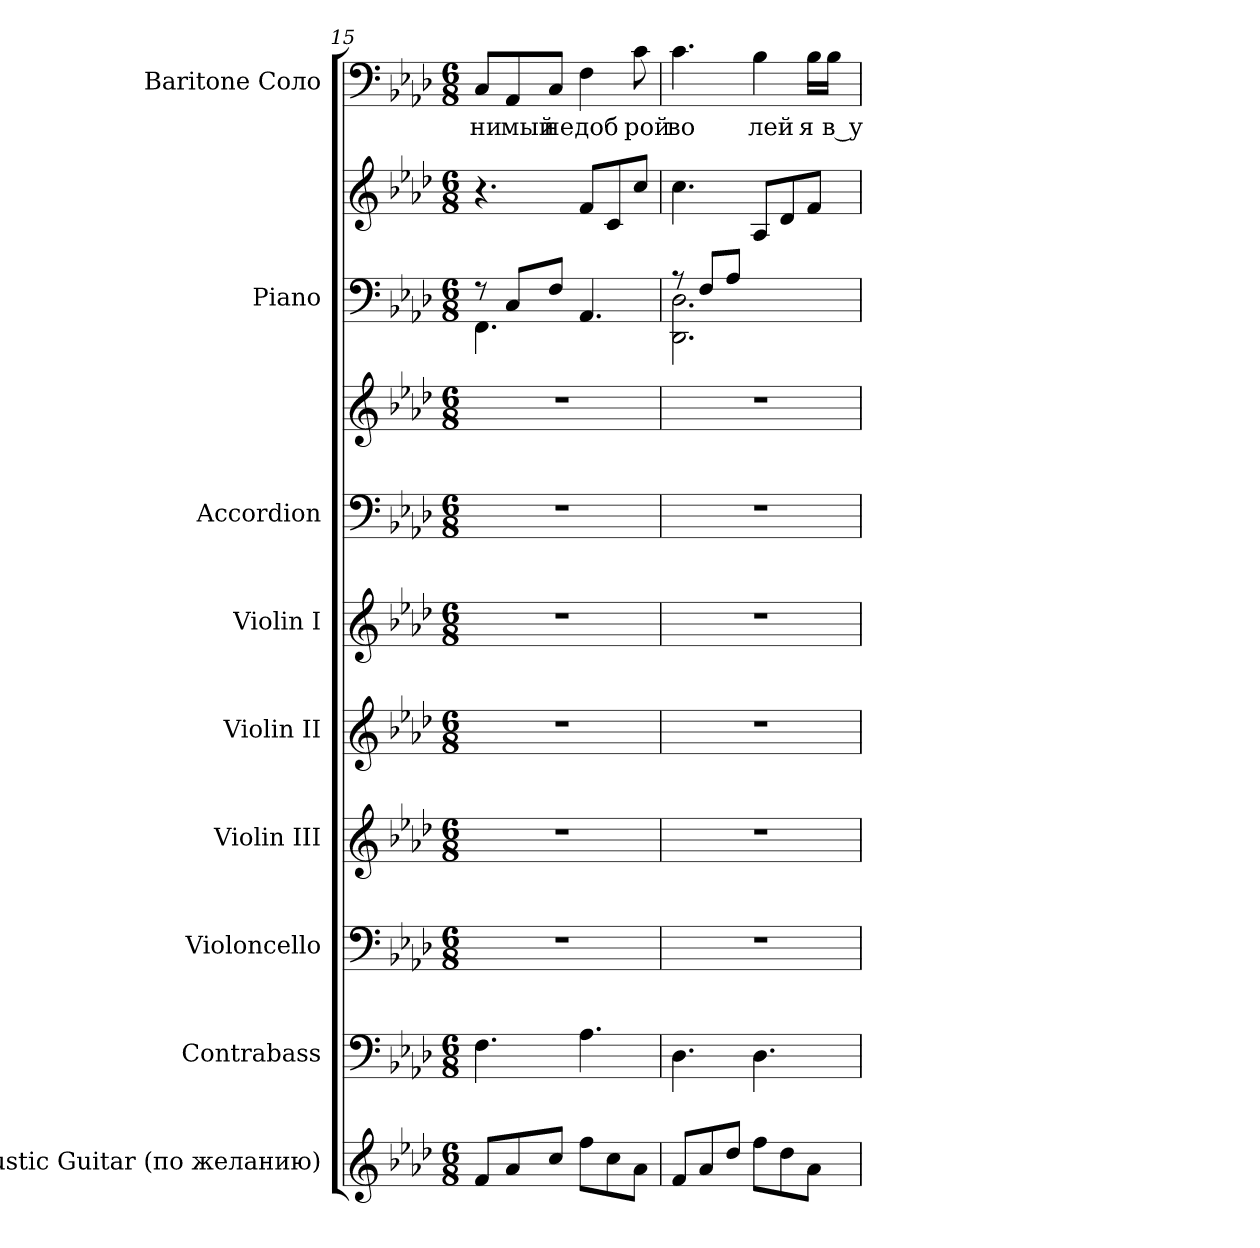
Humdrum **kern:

**kern	**kern	**kern	**kern	**kern	**kern	**kern	**kern	**kern	**kern	**kern	**text
*part9	*part8	*part7	*part6	*part5	*part4	*part3	*part3	*part2	*part2	*part1	*part1
*staff11	*staff10	*staff9	*staff8	*staff7	*staff6	*staff5	*staff4	*staff3	*staff2	*staff1	*staff1
*I"Acoustic Guitar (по желанию)	*I"Contrabass	*I"Violoncello	*I"Violin III	*I"Violin II	*I"Violin I	*I"Accordion	*	*I"Piano	*	*I"Baritone Соло	*
*I'A. Gtr.	*I'Cb.	*I'Vc.	*I'Vln. III	*I'Vln. II	*I'Vln. I	*I'Accord.	*	*I'Pno.	*	*I'Bar.	*
*clefG2	*clefF4	*clefF4	*clefG2	*clefG2	*clefG2	*clefF4	*clefG2	*clefF4	*clefG2	*clefF4	*
*ITrd7c12	*ITrd7c12	*	*	*	*	*	*	*	*	*	*
*k[b-e-a-d-]	*k[b-e-a-d-]	*k[b-e-a-d-]	*k[b-e-a-d-]	*k[b-e-a-d-]	*k[b-e-a-d-]	*k[b-e-a-d-]	*k[b-e-a-d-]	*k[b-e-a-d-]	*k[b-e-a-d-]	*k[b-e-a-d-]	*
*f:	*f:	*f:	*f:	*f:	*f:	*f:	*f:	*f:	*f:	*f:	*
*M6/8	*M6/8	*M6/8	*M6/8	*M6/8	*M6/8	*M6/8	*M6/8	*M6/8	*M6/8	*M6/8	*
=15	=15	=15	=15	=15	=15	=15	=15	=15	=15	=15	=15
!	!	!LO:N:vis=1	!LO:N:vis=1	!LO:N:vis=1	!LO:N:vis=1	!LO:N:vis=1	!LO:N:vis=1	!	!	!	!
*	*	*	*	*	*	*	*	*^	*	*	*
!	!	!	!	!	!	!	!	!	!	!	!	!LO:LY:b:color=#000000
8Fi/L	4.FFi\	2.r	2.r	2.r	2.r	2.r	2.r	8r	4.FFi\	4.r	8Ci/L	ни_
!	!	!	!	!	!	!	!	!	!	!	!	!LO:LY:b:color=#000000
8A-i/	.	.	.	.	.	.	.	8Ci/L	.	.	8AA-i/	мый
!	!	!	!	!	!	!	!	!	!	!	!	!LO:LY:b:color=#000000
8ci/J	.	.	.	.	.	.	.	8Fi/J	.	.	8Ci/J	не_
!	!	!	!	!	!	!	!	!	!	!	!	!LO:LY:b:color=#000000
8fi\L	4.AA-i\	.	.	.	.	.	.	4.ryy	4.AA-i/	8fi/L	4Fi\	доб_
8ci\	.	.	.	.	.	.	.	.	.	8ci/	.	.
!	!	!	!	!	!	!	!	!	!	!	!	!LO:LY:b:color=#000000
8A-i\J	.	.	.	.	.	.	.	.	.	8cci/J	8ci\	рой
!!LO:PB:g=z
=16	=16	=16	=16	=16	=16	=16	=16	=16	=16	=16	=16	=16
!	!	!LO:N:vis=1	!LO:N:vis=1	!LO:N:vis=1	!LO:N:vis=1	!LO:N:vis=1	!LO:N:vis=1	!	!	!	!	!
!	!	!	!	!	!	!	!	!	!	!	!	!LO:LY:b:color=#000000
8Fi/L	4.DD-i\	2.r	2.r	2.r	2.r	2.r	2.r	8r	2.DD-i\ 2.D-i	4.cci\	4.ci\	во_
8A-i/	.	.	.	.	.	.	.	8Fi/L	.	.	.	.
8d-i/J	.	.	.	.	.	.	.	8A-i/J	.	.	.	.
!	!	!	!	!	!	!	!	!	!	!	!	!LO:LY:b:color=#000000
8fi\L	4.DD-i\	.	.	.	.	.	.	4.ryy	.	8A-i/L	4B-i\	лей
8d-i\	.	.	.	.	.	.	.	.	.	8d-i/	.	.
!	!	!	!	!	!	!	!	!	!	!	!	!LO:LY:b:color=#000000
8A-i\J	.	.	.	.	.	.	.	.	.	8fi/J	16B-i\LL	я
!	!	!	!	!	!	!	!	!	!	!	!	!LO:LY:b:color=#000000
.	.	.	.	.	.	.	.	.	.	.	16B-i\JJ	в у_
*	*	*	*	*	*	*	*	*v	*v	*	*	*
=	=	=	=	=	=	=	=	=	=	=	=
*-	*-	*-	*-	*-	*-	*-	*-	*-	*-	*-	*-
